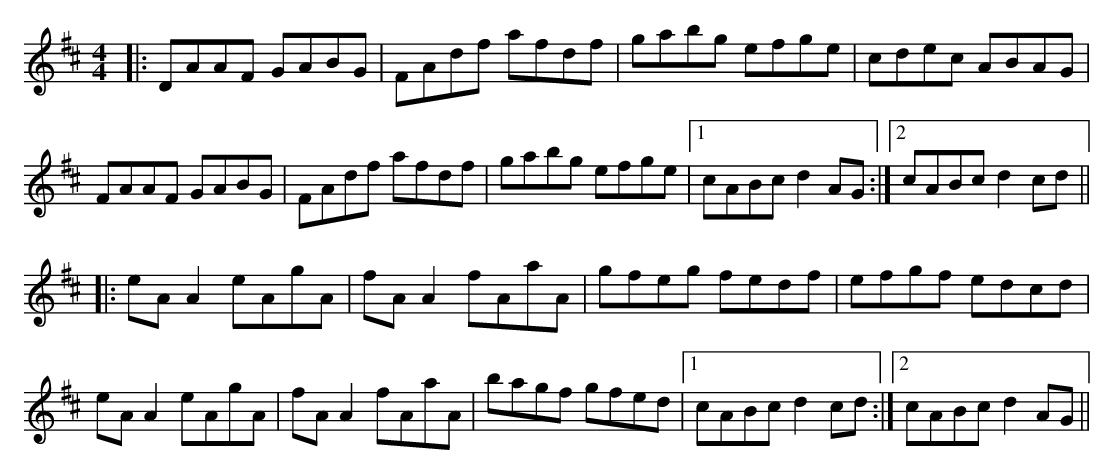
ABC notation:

X:1
M:4/4
K:D
|:DAAF GABG|FAdf afdf|gabg efge|cdec ABAG|
FAAF GABG|FAdf afdf|gabg efge|1 cABc d2AG:|2 cABc d2cd||
|:eA A2 eAgA|fA A2 fAaA|gfeg fedf|efgf edcd|
eA A2 eAgA|fA A2 fAaA|bagf gfed|1 cABc d2cd:|2 cABc d2AG||
